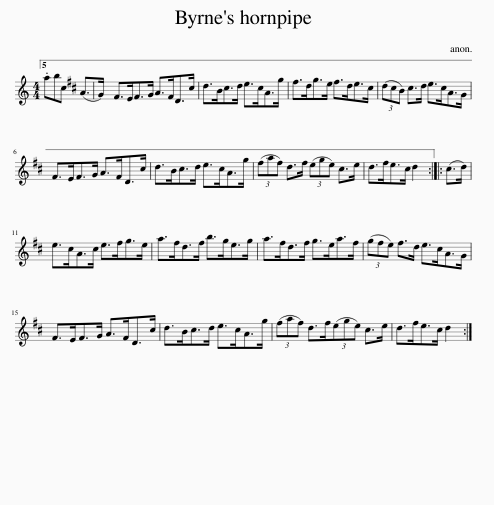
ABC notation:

X:1
L:1/8
M:4/4
I:linebreak $
K:C
V:1 treble
V:1
 .abc (A>G) | ^F>EF>G A>FD>^c | d>B^c>d e>cA>g | ^f>dg>e f>de>^c | (3(d^cB) c>d e>cA>G |$ %5
 ^F>EF>G A>FD>^c | d>B^c>d e>cA>g | (3(^faf) d>f (3(ege) ^c>e | d>^fe>^c d2 :: (^c>d) |$ %10
 e>^cA>c e>^fg>e | a>^fd>f b>ge>g | a>^fd>f g>ea>f | (3(g^fe) f>d e>^cA>G |$ ^F>EF>G A>FD>^c | %15
 d>B^c>d e>cA>g | (3(^faf) d>f(3(ege) ^c>e | d>^fe>^c d2 :| %18
